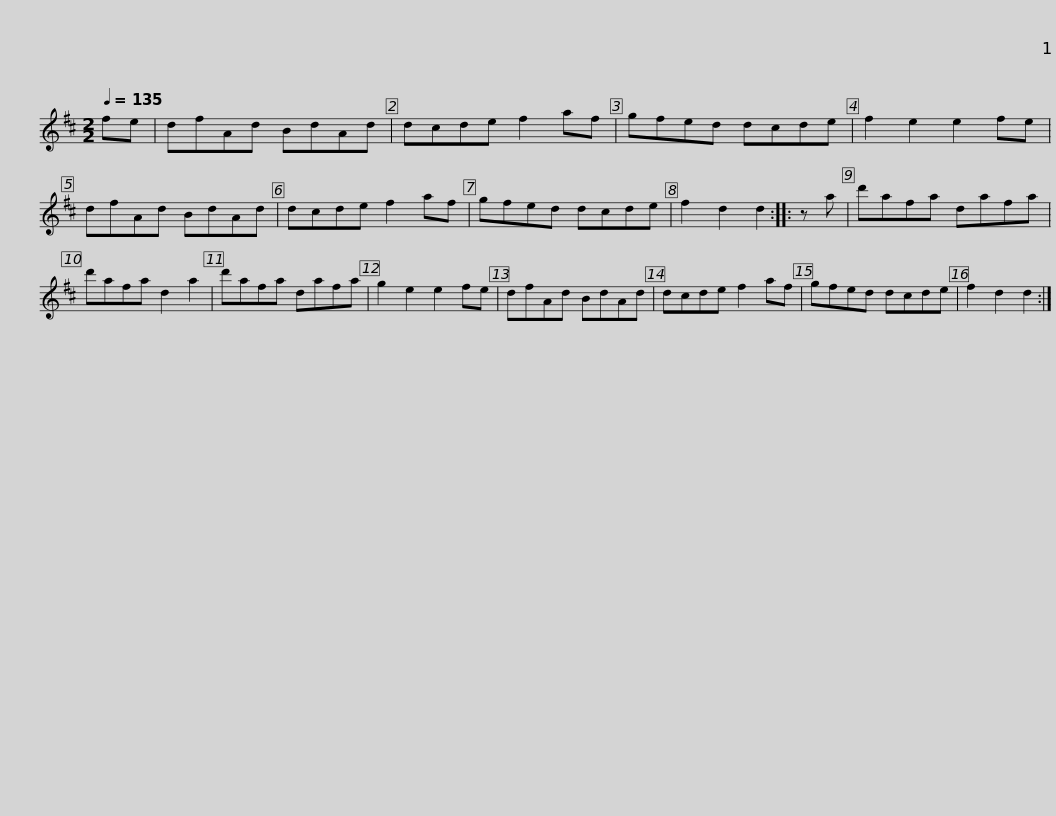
X:1
L:1/8
Q:1/4=135
M:2/2
I:linebreak $
K:D
V:1 treble
V:1
 fe | dfAd BdAd | dcde f2 af | gfed dcde | f2 e2 e2 fe | %5
 dfAd BdAd |$ dcde f2 af | gfed dcde | f2 d2 d2 :: z a | %10
 d'afa dafa | d'afa d2 a2 | d'afa dafa |$ g2 e2 e2 fe | dfAd BdAd | %15
 dcde f2 af | gfed dcde | f2 d2 d2 :| %18
